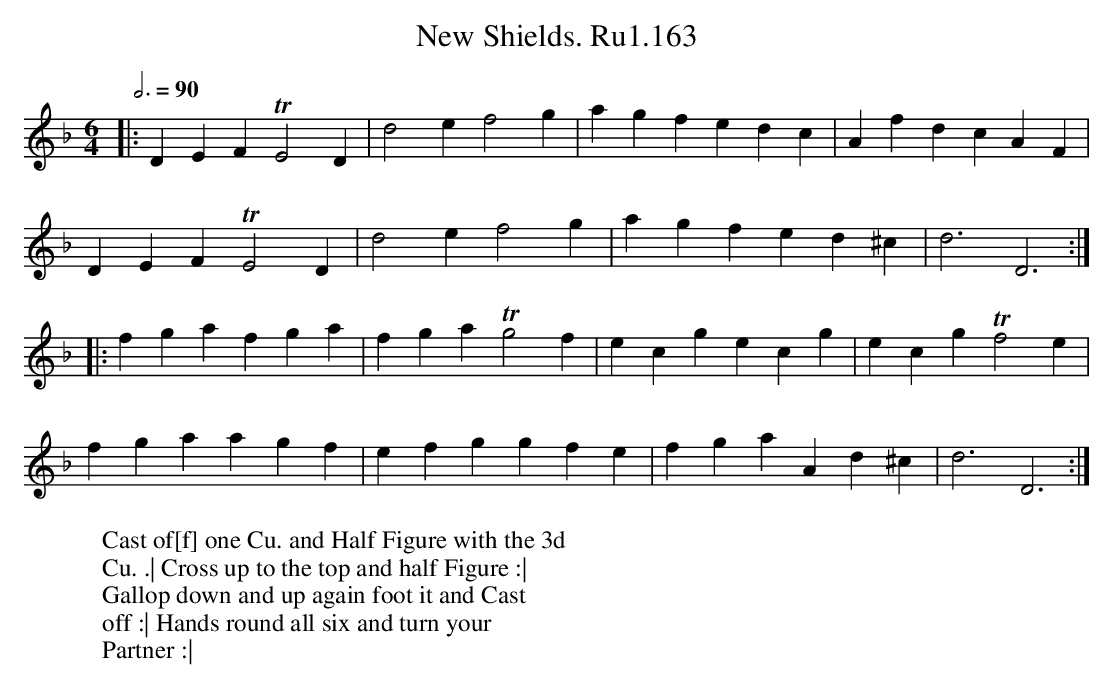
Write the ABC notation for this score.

X:1
T:New Shields. Ru1.163
M:6/4
L:1/4
W:Cast of[f] one Cu. and Half Figure with the 3d
W:Cu. .| Cross up to the top and half Figure :|
W:Gallop down and up again foot it and Cast
W:off :| Hands round all six and turn your
W:Partner :|
Q:3/4=90
K:Dm
|:DEF TE2D | d2e f2g | agf edc | Afd cAF |
DEF TE2D | d2e f2g | agf ed^c | d3 D3 :|
|: fga fga | fga Tg2f | ecg ecg | ecg Tf2e |
fga agf | efg gfe | fga Ad^c | d3 D3 :|]
